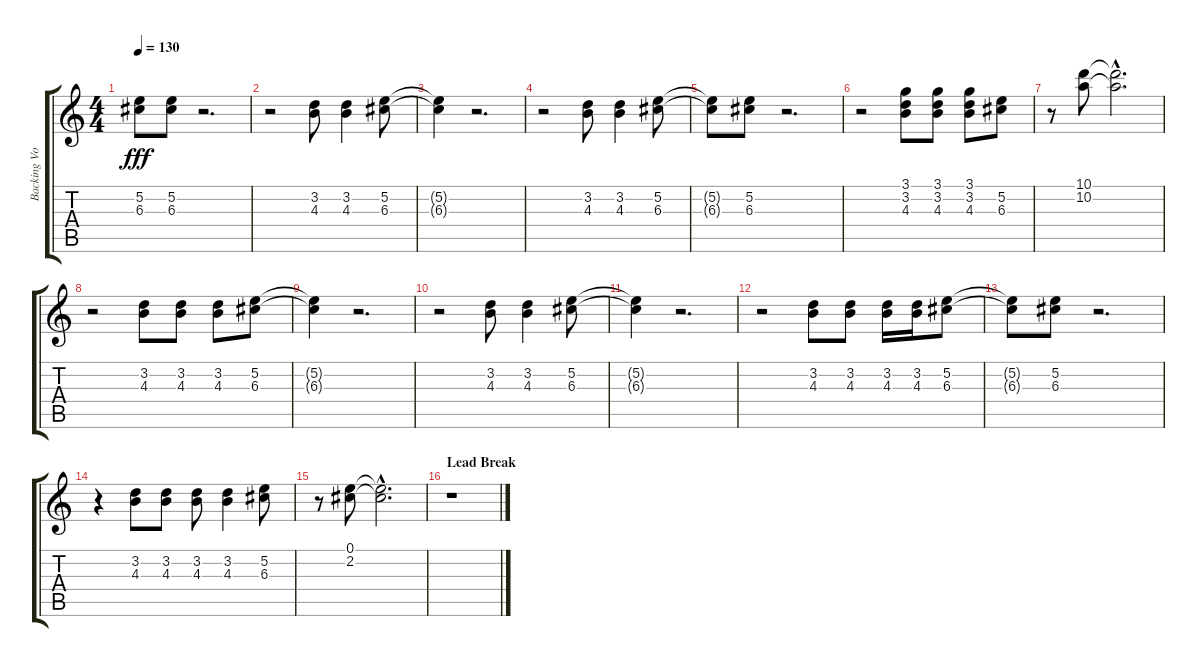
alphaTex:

\track ("Backing Vocals" "Backing Vo") {instrument acousticguitarnylon}
\staff {score tabs}
\tuning (E4 B3 G3 D3 A2 E2) {hide}
\ts (4 4)
\tempo 130
\clef g2
\ks c
(5.2{t} 6.3{t}).8{dy fff} (5.2 6.3).8 r.2{d} |
r.2 (3.2 4.3).8 (3.2 4.3).4 (5.2 6.3).8 |
(5.2{t} 6.3{t}).4 r.2{d} |
r.2 (3.2 4.3).8 (3.2 4.3).4 (5.2 6.3).8 |
(5.2{t} 6.3{t}).8 (5.2 6.3).8 r.2{d} |
r.2 (3.1 3.2 4.3).8 (3.1 3.2 4.3).8 (3.1 3.2 4.3).8 (5.2 6.3).8 |
r.8 (10.1 10.2).8 (10.1{hac t} 10.2{hac t}).2{d} |
r.2 (3.2 4.3).8 (3.2 4.3).8 (3.2 4.3).8 (5.2 6.3).8 |
(5.2{t} 6.3{t}).4 r.2{d} |
r.2 (3.2 4.3).8 (3.2 4.3).4 (5.2 6.3).8 |
(5.2{t} 6.3{t}).4 r.2{d} |
r.2 (3.2 4.3).8 (3.2 4.3).8 (3.2 4.3).16 (3.2 4.3).16 (5.2 6.3).8 |
(5.2{t} 6.3{t}).8 (5.2 6.3).8 r.2{d} |
r.4 (3.2 4.3).8 (3.2 4.3).8 (3.2 4.3).8 (3.2 4.3).4 (5.2 6.3).8 |
r.8 (0.1 2.2).8 (0.1{hac t} 2.2{hac t}).2{d} |
\section ("" "Lead Break")
r.1
